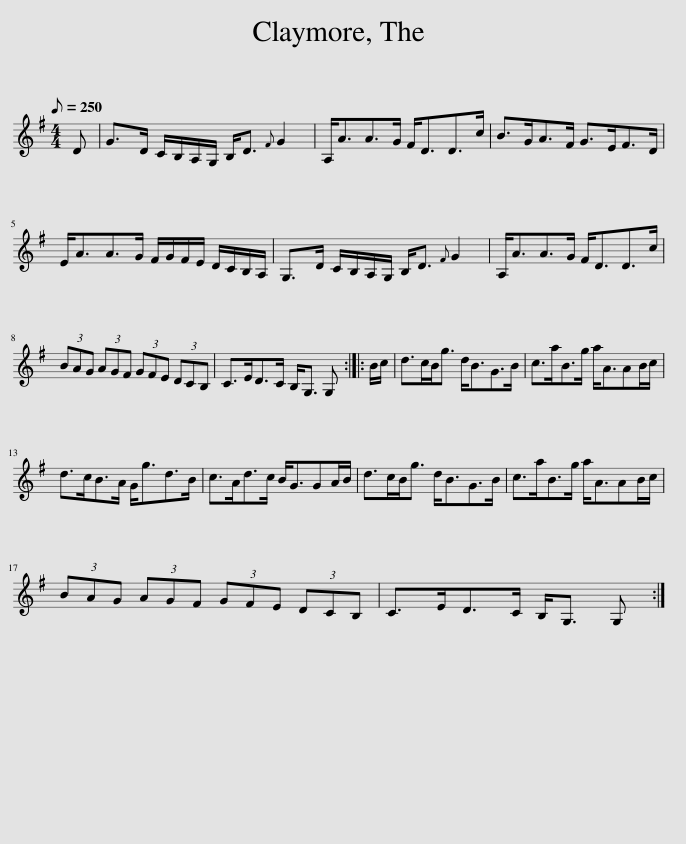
X:1
L:1/8
Q:1/8=250
M:4/4
I:linebreak $
K:G
V:1 treble
V:1
 D | G>D C/B,/A,/G,/ B,<D{F} G2 | A,<AA>G F<DD>c | B>GA>F G>EF>D |$ E<AA>G F/G/F/E/ D/C/B,/A,/ | %5
 G,>D C/B,/A,/G,/ B,<D{F} G2 | A,<AA>G F<DD>c |$ (3BAG (3AGF (3GFE (3DCB, | C>ED>C B,<G, G, :: B/c/ | %10
 d>cB<g d<BG>B | c>aB>g a<AAB/c/ |$ d>cB>A G<gd>B | c>Ad>c B<GGA/B/ | d>cB<g d<BG>B | %15
 c>aB>g a<AAB/c/ |$ (3BAG (3AGF (3GFE (3DCB, | C>ED>C B,<G, G, :| %18
